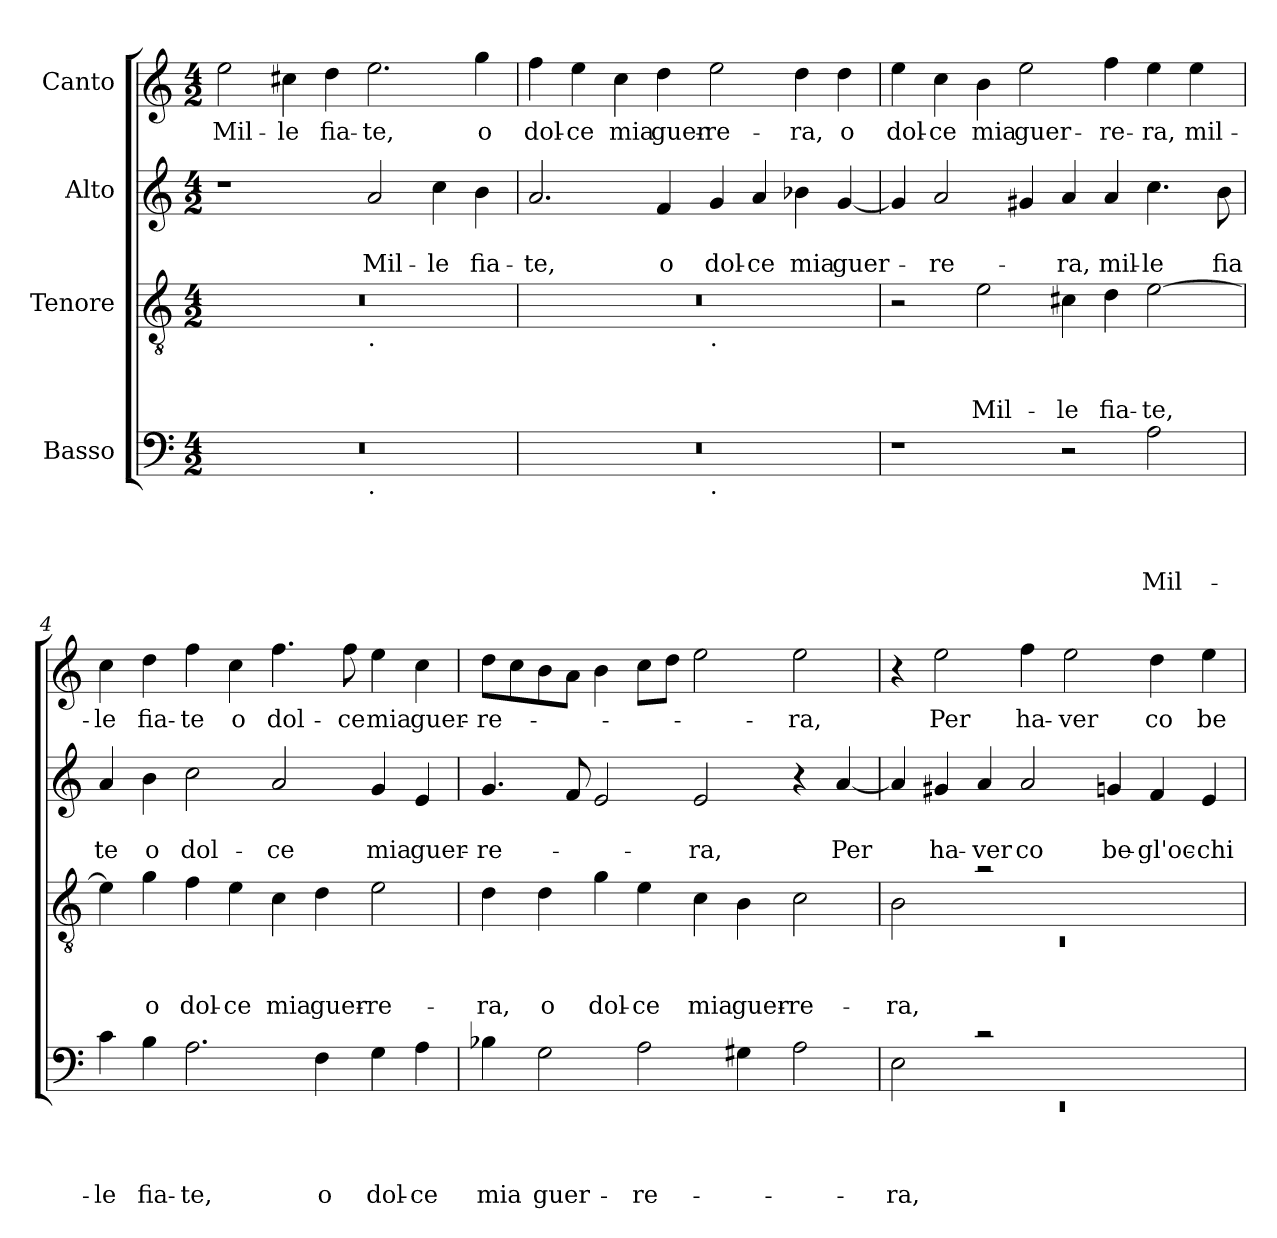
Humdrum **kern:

**kern	**text	**text	**text	**text	**kern	**text	**text	**text	**kern	**text	**text	**kern	**text
*part4	*part4	*part4	*part4	*part4	*part3	*part3	*part3	*part3	*part2	*part2	*part2	*part1	*part1
*staff4	*staff4	*staff4	*staff4	*staff4	*staff3	*staff3	*staff3	*staff3	*staff2	*staff2	*staff2	*staff1	*staff1
*I"Basso	*	*	*	*	*I"Tenore	*	*	*	*I"Alto	*	*	*I"Canto	*
*clefF4	*	*	*	*	*clefGv2	*	*	*	*clefG2	*	*	*clefG2	*
*k[]	*	*	*	*	*k[]	*	*	*	*k[]	*	*	*k[]	*
*C:	*	*	*	*	*C:	*	*	*	*C:	*	*	*C:	*
*M4/2	*	*	*	*	*M4/2	*	*	*	*M4/2	*	*	*M4/2	*
=1	=1	=1	=1	=1	=1	=1	=1	=1	=1	=1	=1	=1	=1
!	!	!	!	!	!	!	!	!	!	!	!	!	!LO:LY:b
*^	*	*	*	*	*^	*	*	*	*	*	*	*	*
0r	1ryy	.	.	.	.	0r	1ryy	.	.	.	1r	.	.	2ee\	Mil-
!	!	!	!	!	!	!	!	!	!	!	!	!	!	!	!LO:LY:b
.	.	.	.	.	.	.	.	.	.	.	.	.	.	4cc#X\	-le
!	!	!	!	!	!	!	!	!	!	!	!	!	!	!	!LO:LY:b
.	.	.	.	.	.	.	.	.	.	.	.	.	.	4dd\	fia-
!	!	!	!	!	!	!	!LO:TX:b:t=.	!	!	!	!	!	!	!	!
!	!LO:TX:b:t=.	!	!	!	!	!	!	!	!	!	!	!	!	!	!
!	!	!	!	!	!	!	!	!	!	!	!	!	!LO:LY:b	!	!LO:LY:b
.	1ryy	.	.	.	.	.	1ryy	.	.	.	2a/	.	Mil-	2.ee\	-te,
!	!	!	!	!	!	!	!	!	!	!	!	!	!LO:LY:b	!	!
.	.	.	.	.	.	.	.	.	.	.	4cc\	.	-le	.	.
!	!	!	!	!	!	!	!	!	!	!	!	!	!LO:LY:b	!	!LO:LY:b
.	.	.	.	.	.	.	.	.	.	.	4b\	.	fia-	4gg\	o
=2	=2	=2	=2	=2	=2	=2	=2	=2	=2	=2	=2	=2	=2	=2	=2
!	!	!	!	!	!	!	!	!	!	!	!	!	!LO:LY:b	!	!LO:LY:b
0r	1ryy	.	.	.	.	0r	1ryy	.	.	.	2.a/	.	-te,	4ff\	dol-
!	!	!	!	!	!	!	!	!	!	!	!	!	!	!	!LO:LY:b
.	.	.	.	.	.	.	.	.	.	.	.	.	.	4ee\	-ce
!	!	!	!	!	!	!	!	!	!	!	!	!	!	!	!LO:LY:b
.	.	.	.	.	.	.	.	.	.	.	.	.	.	4cc\	mia
!	!	!	!	!	!	!	!	!	!	!	!	!	!LO:LY:b	!	!LO:LY:b
.	.	.	.	.	.	.	.	.	.	.	4f/	.	o	4dd\	guer-
!	!	!	!	!	!	!	!LO:TX:b:t=.	!	!	!	!	!	!	!	!
!	!LO:TX:b:t=.	!	!	!	!	!	!	!	!	!	!	!	!	!	!
!	!	!	!	!	!	!	!	!	!	!	!	!	!LO:LY:b	!	!LO:LY:b:rj
.	1ryy	.	.	.	.	.	1ryy	.	.	.	4g/	.	dol-	2ee\	-re-
!	!	!	!	!	!	!	!	!	!	!	!	!	!LO:LY:b	!	!
.	.	.	.	.	.	.	.	.	.	.	4a/	.	-ce	.	.
!	!	!	!	!	!	!	!	!	!	!	!	!	!LO:LY:b	!	!LO:LY:b
.	.	.	.	.	.	.	.	.	.	.	4b-X\	.	mia	4dd\	-ra,
!	!	!	!	!	!	!	!	!	!	!	!	!	!LO:LY:b	!	!LO:LY:b
.	.	.	.	.	.	.	.	.	.	.	[<4g/	.	guer-	4dd\	o
=3	=3	=3	=3	=3	=3	=3	=3	=3	=3	=3	=3	=3	=3	=3	=3
!	!	!	!	!	!	!	!	!	!	!	!	!	!	!	!LO:LY:b
*v	*v	*	*	*	*	*	*	*	*	*	*	*	*	*	*
*	*	*	*	*	*v	*v	*	*	*	*	*	*	*	*
1r	.	.	.	.	2r	.	.	.	4g/]	.	.	4ee\	dol-
!	!	!	!	!	!	!	!	!	!	!	!LO:LY:b	!	!LO:LY:b
.	.	.	.	.	.	.	.	.	2a/	.	-re-	4cc\	-ce
!	!	!	!	!	!	!	!	!LO:LY:b	!	!	!	!	!LO:LY:b
.	.	.	.	.	2e\	.	.	Mil-	.	.	.	4b\	mia
!	!	!	!	!	!	!	!	!	!	!	!	!	!LO:LY:b
.	.	.	.	.	.	.	.	.	4g#X/	.	.	2ee\	guer-
!	!	!	!	!	!	!	!	!LO:LY:b	!	!	!LO:LY:b	!	!
2r	.	.	.	.	4c#X\	.	.	-le	4a/	.	-ra,	.	.
!	!	!	!	!	!	!	!	!LO:LY:b	!	!	!LO:LY:b	!	!LO:LY:b
.	.	.	.	.	4d\	.	.	fia-	4a/	.	mil-	4ff\	-re-
!	!	!	!	!LO:LY:b	!	!	!	!LO:LY:b	!	!	!LO:LY:b	!	!LO:LY:b
2A\	.	.	.	Mil-	[<2e\	.	.	-te,	4.cc\	.	-le	4ee\	-ra,
!	!	!	!	!	!	!	!	!	!	!	!	!	!LO:LY:b
.	.	.	.	.	.	.	.	.	.	.	.	4ee\	mil-
!	!	!	!	!	!	!	!	!	!	!	!LO:LY:b	!	!
.	.	.	.	.	.	.	.	.	8b\	.	fia	.	.
!!LO:LB:g=z
=4	=4	=4	=4	=4	=4	=4	=4	=4	=4	=4	=4	=4	=4
!	!	!	!	!LO:LY:b	!	!	!	!	!	!	!LO:LY:b	!	!LO:LY:b
4c\	.	.	.	-le	4e\]	.	.	.	4a/	.	te	4cc\	-le
!	!	!	!	!LO:LY:b	!	!	!	!LO:LY:b	!	!	!LO:LY:b	!	!LO:LY:b
4B\	.	.	.	fia-	4g\	.	.	o	4b\	.	o	4dd\	fia-
!	!	!	!	!LO:LY:b	!	!	!	!LO:LY:b	!	!	!LO:LY:b	!	!LO:LY:b
2.A\	.	.	.	-te,	4f\	.	.	dol-	2cc\	.	dol-	4ff\	-te
!	!	!	!	!	!	!	!	!LO:LY:b	!	!	!	!	!LO:LY:b
.	.	.	.	.	4e\	.	.	-ce	.	.	.	4cc\	o
!	!	!	!	!	!	!	!	!LO:LY:b	!	!	!LO:LY:b	!	!LO:LY:b
.	.	.	.	.	4c\	.	.	mia	2a/	.	-ce	4.ff\	dol-
!	!	!	!	!LO:LY:b	!	!	!	!LO:LY:b	!	!	!	!	!
4F\	.	.	.	o	4d\	.	.	guer-	.	.	.	.	.
!	!	!	!	!	!	!	!	!	!	!	!	!	!LO:LY:b
.	.	.	.	.	.	.	.	.	.	.	.	8ff\	-ce
!	!	!	!	!LO:LY:b	!	!	!	!LO:LY:b	!	!	!LO:LY:b	!	!LO:LY:b
4G\	.	.	.	dol-	2e\	.	.	-re-	4g/	.	mia	4ee\	mia
!	!	!	!	!LO:LY:b	!	!	!	!	!	!	!LO:LY:b	!	!LO:LY:b
4A\	.	.	.	-ce	.	.	.	.	4e/	.	guer-	4cc\	guer-
=5	=5	=5	=5	=5	=5	=5	=5	=5	=5	=5	=5	=5	=5
!	!	!	!	!LO:LY:b	!	!	!	!LO:LY:b	!	!	!LO:LY:b	!	!LO:LY:b
4B-X\	.	.	.	mia	4d\	.	.	-ra,	4.g/	.	-re-	8dd\L	-re-
.	.	.	.	.	.	.	.	.	.	.	.	8cc\	.
!	!	!	!	!LO:LY:b	!	!	!	!LO:LY:b	!	!	!	!	!
2G\	.	.	.	guer-	4d\	.	.	o	.	.	.	8b\	.
.	.	.	.	.	.	.	.	.	8f/	.	.	8a\J	.
!	!	!	!	!	!	!	!	!LO:LY:b	!	!	!	!	!
.	.	.	.	.	4g\	.	.	dol-	2e/	.	.	4b\	.
!	!	!	!	!LO:LY:b	!	!	!	!LO:LY:b	!	!	!	!	!
2A\	.	.	.	-re-	4e\	.	.	-ce	.	.	.	8cc\L	.
.	.	.	.	.	.	.	.	.	.	.	.	8dd\J	.
!	!	!	!	!	!	!	!	!LO:LY:b	!	!	!LO:LY:b	!	!
.	.	.	.	.	4c\	.	.	mia	2e/	.	-ra,	2ee\	.
!	!	!	!	!	!	!	!	!LO:LY:b	!	!	!	!	!
4G#X\	.	.	.	.	4B\	.	.	guer-	.	.	.	.	.
!	!	!	!	!	!	!	!	!LO:LY:b	!	!	!	!	!LO:LY:b
2A\	.	.	.	.	2c\	.	.	-re-	4r	.	.	2ee\	-ra,
!	!	!	!	!	!	!	!	!	!	!	!LO:LY:b	!	!
.	.	.	.	.	.	.	.	.	[<4a/	.	Per	.	.
=6	=6	=6	=6	=6	=6	=6	=6	=6	=6	=6	=6	=6	=6
*^	*	*	*	*	*^	*	*	*	*	*	*	*	*
!	!LO:N:vis=1	!	!	!	!LO:LY:b	!	!LO:N:vis=1	!	!	!LO:LY:b	!	!	!	!	!
2E\	0rEE	.	.	.	-ra,	2B\	0rC	.	.	-ra,	4a/]	.	.	4r	.
!	!	!	!	!	!	!	!	!	!	!	!	!	!LO:LY:b	!	!LO:LY:b
.	.	.	.	.	.	.	.	.	.	.	4g#X/	.	ha-	2ee\	Per
!	!	!	!	!	!	!	!	!	!	!	!	!	!LO:LY:b	!	!
2rc	.	.	.	.	.	2ra	.	.	.	.	4a/	.	-ver	.	.
!	!	!	!	!	!	!	!	!	!	!	!	!	!LO:LY:b	!	!LO:LY:b
.	.	.	.	.	.	.	.	.	.	.	2a/	.	co	4ff\	ha-
!	!	!	!	!	!	!	!	!	!	!	!	!	!	!	!LO:LY:b
1ryy	.	.	.	.	.	1ryy	.	.	.	.	.	.	.	2ee\	-ver
!	!	!	!	!	!	!	!	!	!	!	!	!	!LO:LY:b	!	!
.	.	.	.	.	.	.	.	.	.	.	4g/	.	be-	.	.
!	!	!	!	!	!	!	!	!	!	!	!	!	!LO:LY:b	!	!LO:LY:b
.	.	.	.	.	.	.	.	.	.	.	4f/	.	-gl'oc-	4dd\	co
!	!	!	!	!	!	!	!	!	!	!	!	!	!LO:LY:b:rj	!	!LO:LY:b
.	.	.	.	.	.	.	.	.	.	.	4e/	.	-chi	4ee\	be-
*v	*v	*	*	*	*	*	*	*	*	*	*	*	*	*	*
*	*	*	*	*	*v	*v	*	*	*	*	*	*	*	*
=	=	=	=	=	=	=	=	=	=	=	=	=	=
*-	*-	*-	*-	*-	*-	*-	*-	*-	*-	*-	*-	*-	*-
